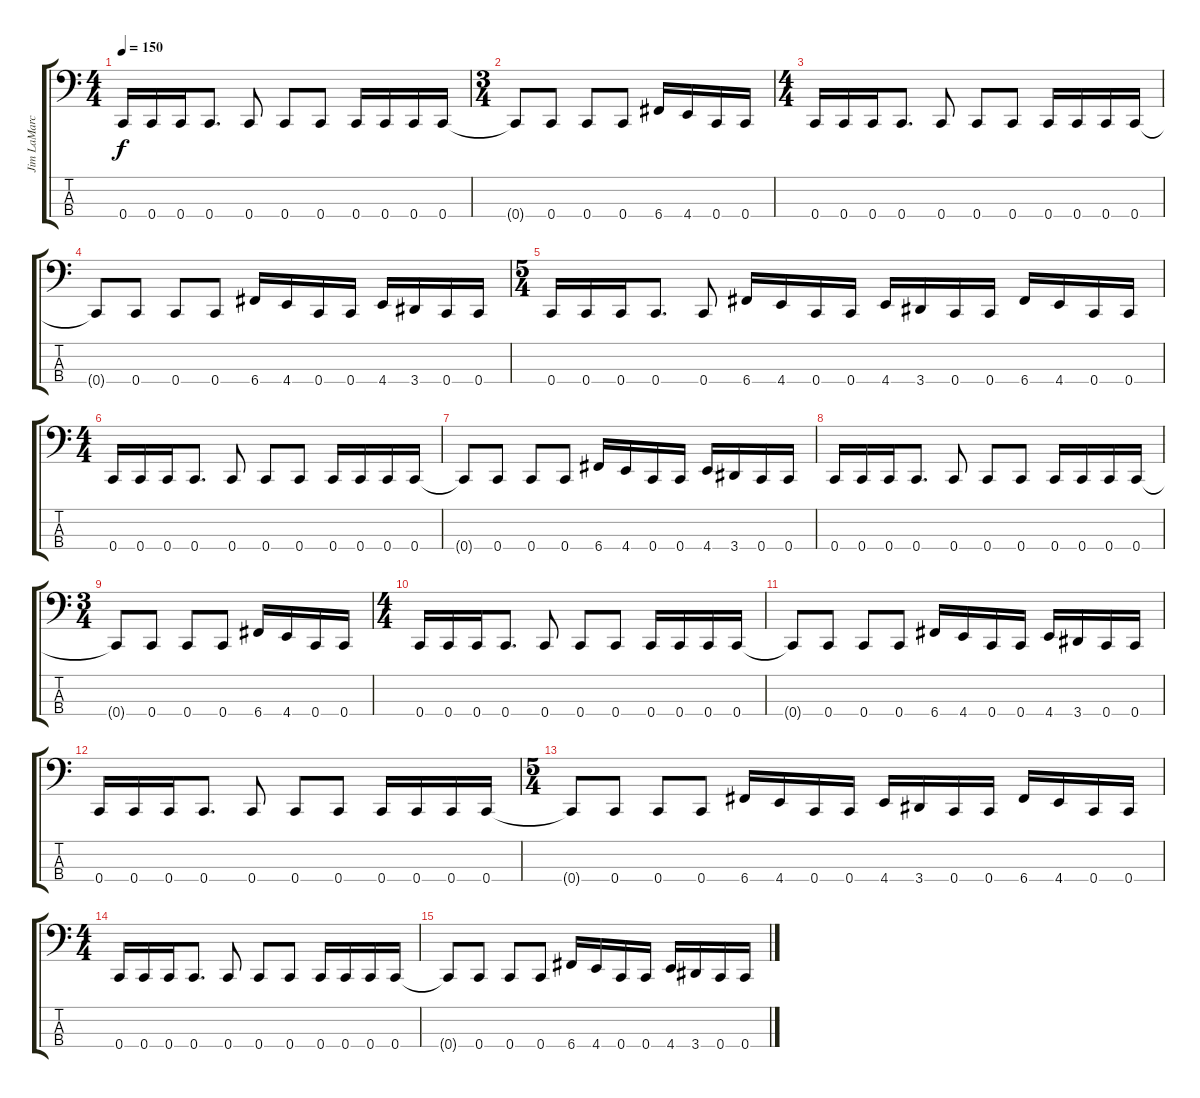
\track ("Jim LaMarca" "Jim LaMarc") {instrument electricbasspick}
\staff {score tabs}
\tuning (F2 C2 G1 C1) {hide}
\ts (4 4)
\tempo 150
\clef f4
\ks c
0.4.16{dy f} 0.4.16 0.4.16 0.4.8{d} 0.4.8 0.4.8 0.4.8 0.4.16 0.4.16 0.4.16 0.4.16 |
\ts (3 4)
0.4{t}.8 0.4.8 0.4.8 0.4.8 6.4.16 4.4.16 0.4.16 0.4.16 |
\ts (4 4)
0.4.16 0.4.16 0.4.16 0.4.8{d} 0.4.8 0.4.8 0.4.8 0.4.16 0.4.16 0.4.16 0.4.16 |
0.4{t}.8 0.4.8 0.4.8 0.4.8 6.4.16 4.4.16 0.4.16 0.4.16 4.4.16 3.4.16 0.4.16 0.4.16 |
\ts (5 4)
0.4.16 0.4.16 0.4.16 0.4.8{d} 0.4.8 6.4.16 4.4.16 0.4.16 0.4.16 4.4.16 3.4.16 0.4.16 0.4.16 6.4.16 4.4.16 0.4.16 0.4.16 |
\ts (4 4)
0.4.16 0.4.16 0.4.16 0.4.8{d} 0.4.8 0.4.8 0.4.8 0.4.16 0.4.16 0.4.16 0.4.16 |
0.4{t}.8 0.4.8 0.4.8 0.4.8 6.4.16 4.4.16 0.4.16 0.4.16 4.4.16 3.4.16 0.4.16 0.4.16 |
0.4.16 0.4.16 0.4.16 0.4.8{d} 0.4.8 0.4.8 0.4.8 0.4.16 0.4.16 0.4.16 0.4.16 |
\ts (3 4)
0.4{t}.8 0.4.8 0.4.8 0.4.8 6.4.16 4.4.16 0.4.16 0.4.16 |
\ts (4 4)
0.4.16 0.4.16 0.4.16 0.4.8{d} 0.4.8 0.4.8 0.4.8 0.4.16 0.4.16 0.4.16 0.4.16 |
0.4{t}.8 0.4.8 0.4.8 0.4.8 6.4.16 4.4.16 0.4.16 0.4.16 4.4.16 3.4.16 0.4.16 0.4.16 |
0.4.16 0.4.16 0.4.16 0.4.8{d} 0.4.8 0.4.8 0.4.8 0.4.16 0.4.16 0.4.16 0.4.16 |
\ts (5 4)
0.4{t}.8 0.4.8 0.4.8 0.4.8 6.4.16 4.4.16 0.4.16 0.4.16 4.4.16 3.4.16 0.4.16 0.4.16 6.4.16 4.4.16 0.4.16 0.4.16 |
\ts (4 4)
0.4.16 0.4.16 0.4.16 0.4.8{d} 0.4.8 0.4.8 0.4.8 0.4.16 0.4.16 0.4.16 0.4.16 |
0.4{t}.8 0.4.8 0.4.8 0.4.8 6.4.16 4.4.16 0.4.16 0.4.16 4.4.16 3.4.16 0.4.16 0.4.16
